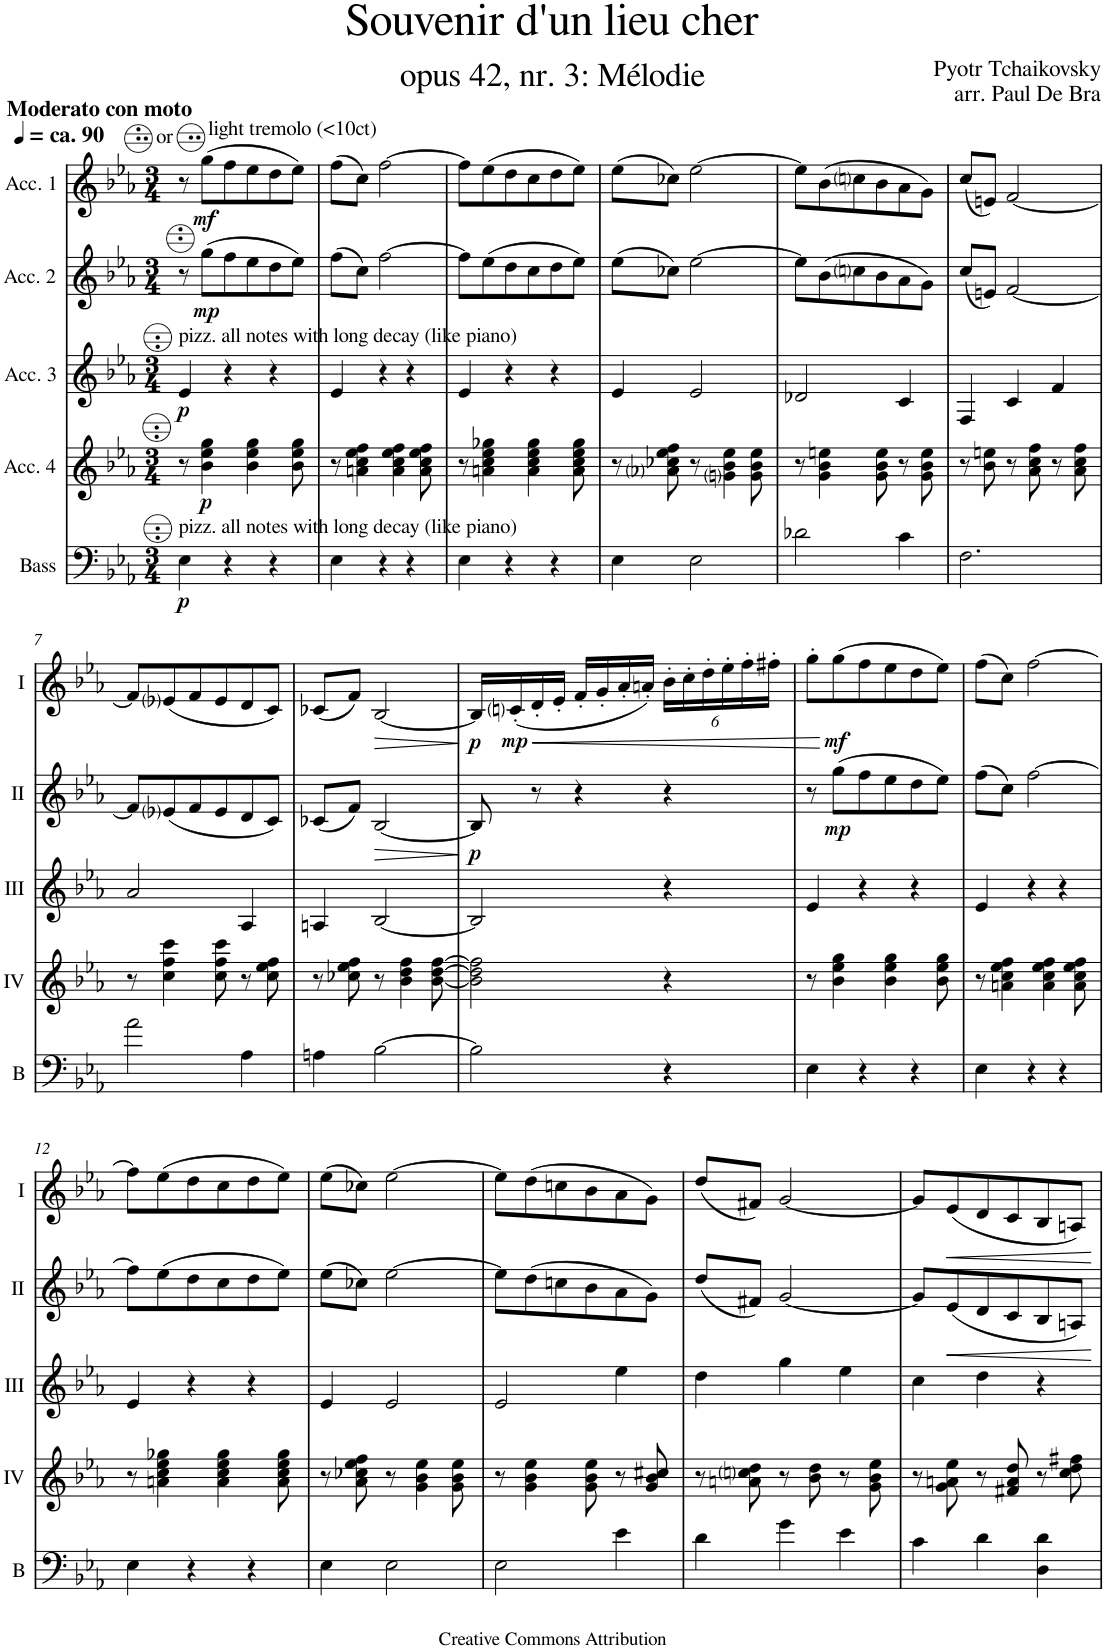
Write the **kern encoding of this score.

**kern	**dynam	**kern	**dynam	**kern	**dynam	**kern	**dynam	**kern	**dynam
*part5	*part5	*part4	*part4	*part3	*part3	*part2	*part2	*part1	*part1
*staff5	*staff5	*staff4	*staff4	*staff3	*staff3	*staff2	*staff2	*staff1	*staff1
*I"Bass	*	*I"Acc. 4	*	*I"Acc. 3	*	*I"Acc. 2	*	*I"Acc. 1	*
*I'B	*	*	*	*	*	*	*	*	*
*clefF4	*	*clefG2	*	*clefG2	*	*clefG2	*	*clefG2	*
*Trd7c12	*	*Trd7c12	*	*Trd7c12	*	*	*	*	*
*k[b-e-a-]	*	*k[b-e-a-]	*	*k[b-e-a-]	*	*k[b-e-a-]	*	*k[b-e-a-]	*
*M3/4	*	*M3/4	*	*M3/4	*	*M3/4	*	*M3/4	*
=1	=1	=1	=1	=1	=1	=1	=1	=1	=1
!	!	!	!	!	!	!	!	!LO:TX:a:B:t=ca. 90	!
!	!	!	!	!	!	!	!	!LO:TX:a:B:t=Moderato con moto	!
!	!	!	!	!	!	!	!	!LO:TX:a:t=or	!
!	!	!	!	!LO:TX:a:t=pizz. all notes with long decay (like piano)	!	!	!	!	!
!LO:TX:a:t=pizz. all notes with long decay (like piano)	!	!	!	!	!	!	!	!	!
!	!LO:DY:b	!	!	!	!LO:DY:b	!	!	!	!
4E-\	p	8r	.	4e-/	p	8r	.	8r	.
!	!	!	!	!	!	!	!	!LO:TX:a:t=light tremolo (<10ct)	!
!	!	!	!LO:DY:b	!	!	!	!LO:DY:b	!	!LO:DY:b
.	.	4b-\ 4ee-\ 4gg\	p	.	.	(8gg\L	mp	(8gg\L	mf
4r	.	.	.	4r	.	8ff\	.	8ff\	.
.	.	4b-\ 4ee-\ 4gg\	.	.	.	8ee-\	.	8ee-\	.
4r	.	.	.	4r	.	8dd\	.	8dd\	.
.	.	8b-\ 8ee-\ 8gg\	.	.	.	8ee-\J)	.	8ee-\J)	.
=2	=2	=2	=2	=2	=2	=2	=2	=2	=2
4E-\	.	8r	.	4e-/	.	(8ff\L	.	(8ff\L	.
.	.	4an\ 4cc\ 4ee-\ 4ff\	.	.	.	8cc\J)	.	8cc\J)	.
4r	.	.	.	4r	.	[2ff\	.	[2ff\	.
.	.	4a\ 4cc\ 4ee-\ 4ff\	.	.	.	.	.	.	.
4r	.	.	.	4r	.	.	.	.	.
.	.	8a\ 8cc\ 8ee-\ 8ff\	.	.	.	.	.	.	.
=3	=3	=3	=3	=3	=3	=3	=3	=3	=3
4E-\	.	8r	.	4e-/	.	8ff\L]	.	8ff\L]	.
.	.	4an\ 4cc\ 4ee-\ 4gg-X\	.	.	.	(8ee-\	.	(8ee-\	.
4r	.	.	.	4r	.	8dd\	.	8dd\	.
.	.	4a\ 4cc\ 4ee-\ 4gg-\	.	.	.	8cc\	.	8cc\	.
4r	.	.	.	4r	.	8dd\	.	8dd\	.
.	.	8a\ 8cc\ 8ee-\ 8gg-\	.	.	.	8ee-\J)	.	8ee-\J)	.
=4	=4	=4	=4	=4	=4	=4	=4	=4	=4
4E-\	.	8r	.	4e-/	.	(8ee-\L	.	(8ee-\L	.
.	.	8a-i\ 8cc-X\ 8ee-\ 8ff\	.	.	.	8cc-X\J)	.	8cc-X\J)	.
2E-\	.	8r	.	2e-/	.	[2ee-\	.	[2ee-\	.
.	.	4gni\ 4b-\ 4ee-\	.	.	.	.	.	.	.
.	.	8g\ 8b-\ 8ee-\	.	.	.	.	.	.	.
=5	=5	=5	=5	=5	=5	=5	=5	=5	=5
2d-X\	.	8r	.	2d-X/	.	8ee-\L]	.	8ee-\L]	.
.	.	4g\ 4b-\ 4een\	.	.	.	(8b-\	.	(8b-\	.
.	.	.	.	.	.	8ccni\	.	8ccni\	.
.	.	8g\ 8b-\ 8ee\	.	.	.	8b-\	.	8b-\	.
4c\	.	8r	.	4c/	.	8a-\	.	8a-\	.
.	.	8g\ 8b-\ 8ee\	.	.	.	8g\J)	.	8g\J)	.
=6	=6	=6	=6	=6	=6	=6	=6	=6	=6
2.F\	.	8r	.	4F/	.	(8cc/L	.	(8cc/L	.
.	.	8b-\ 8een\	.	.	.	8en/J)	.	8en/J)	.
.	.	8r	.	4c/	.	[2f/	.	[2f/	.
.	.	8a-\ 8cc\ 8ff\	.	.	.	.	.	.	.
.	.	8r	.	4f/	.	.	.	.	.
.	.	8a-\ 8cc\ 8ff\	.	.	.	.	.	.	.
!!LO:LB:g=z
=7	=7	=7	=7	=7	=7	=7	=7	=7	=7
2a-\	.	8r	.	2a-/	.	8f/L]	.	8f/L]	.
.	.	4cc\ 4ff\ 4ccc\	.	.	.	(8e-i/	.	(8e-i/	.
.	.	.	.	.	.	8f/	.	8f/	.
.	.	8cc\ 8ff\ 8ccc\	.	.	.	8e-/	.	8e-/	.
4A-\	.	8r	.	4A-/	.	8d/	.	8d/	.
.	.	8cc\ 8ee-\ 8ff\	.	.	.	8c/J)	.	8c/J)	.
=8	=8	=8	=8	=8	=8	=8	=8	=8	=8
4An\	.	8r	.	4An/	.	(8c-X/L	.	(8c-X/L	.
.	.	8cc-X\ 8ee-\ 8ff\	.	.	.	8f/J)	.	8f/J)	.
!	!	!	!	!	!	!	!LO:HP:b	!	!LO:HP:b
[2B-\	.	8r	.	[2B-/	.	[2B-/	>	[2B-/	>
.	.	4b-\ 4dd\ 4ff\	.	.	.	.	.	.	.
.	.	[8b-\ [8dd\ [8ff\	.	.	.	.	.	.	.
.	.	.	.	.	.	.	]	.	]
=9	=9	=9	=9	=9	=9	=9	=9	=9	=9
!	!	!	!	!	!	!	!LO:DY:b	!	!LO:DY:b
2B-\]	.	2b-\] 2dd\] 2ff\]	.	2B-/]	.	8B-/]	p	16B-/LL]	p
!	!	!	!	!	!	!	!	!	!LO:HP:b
!	!	!	!	!	!	!	!	!	!LO:DY:n=1:b
.	.	.	.	.	.	.	.	(16cni'/	< mp
.	.	.	.	.	.	8r	.	16d'/	.
.	.	.	.	.	.	.	.	16e-'/JJ	.
.	.	.	.	.	.	4r	.	16f'/LL	.
.	.	.	.	.	.	.	.	16g'/	.
.	.	.	.	.	.	.	.	16a-'/	.
.	.	.	.	.	.	.	.	16an'/JJ)	.
*	*	*	*	*	*	*	*	*Xbrackettup	*
4r	.	4r	.	4r	.	4r	.	24b-'\LL	.
.	.	.	.	.	.	.	.	24cc'\	.
.	.	.	.	.	.	.	.	24dd'\	.
.	.	.	.	.	.	.	.	24ee-'\	.
.	.	.	.	.	.	.	.	24ff'\	.
.	.	.	.	.	.	.	.	24ff#X'\JJ	.
=10	=10	=10	=10	=10	=10	=10	=10	=10	=10
4E-\	.	8r	.	4e-/	.	8r	.	8gg'\L	.
!	!	!	!	!	!	!	!LO:DY:b	!	!LO:DY:n=1:b
.	.	4b-\ 4ee-\ 4gg\	.	.	.	(8gg\L	mp	(8gg\	[ mf
4r	.	.	.	4r	.	8ff\	.	8ff\	.
.	.	4b-\ 4ee-\ 4gg\	.	.	.	8ee-\	.	8ee-\	.
4r	.	.	.	4r	.	8dd\	.	8dd\	.
.	.	8b-\ 8ee-\ 8gg\	.	.	.	8ee-\J)	.	8ee-\J)	.
=11	=11	=11	=11	=11	=11	=11	=11	=11	=11
4E-\	.	8r	.	4e-/	.	(8ff\L	.	(8ff\L	.
.	.	4an\ 4cc\ 4ee-\ 4ff\	.	.	.	8cc\J)	.	8cc\J)	.
4r	.	.	.	4r	.	[2ff\	.	[2ff\	.
.	.	4a\ 4cc\ 4ee-\ 4ff\	.	.	.	.	.	.	.
4r	.	.	.	4r	.	.	.	.	.
.	.	8a\ 8cc\ 8ee-\ 8ff\	.	.	.	.	.	.	.
!!LO:LB:g=z
=12	=12	=12	=12	=12	=12	=12	=12	=12	=12
4E-\	.	8r	.	4e-/	.	8ff\L]	.	8ff\L]	.
.	.	4an\ 4cc\ 4ee-\ 4gg-X\	.	.	.	(8ee-\	.	(8ee-\	.
4r	.	.	.	4r	.	8dd\	.	8dd\	.
.	.	4a\ 4cc\ 4ee-\ 4gg-\	.	.	.	8cc\	.	8cc\	.
4r	.	.	.	4r	.	8dd\	.	8dd\	.
.	.	8a\ 8cc\ 8ee-\ 8gg-\	.	.	.	8ee-\J)	.	8ee-\J)	.
=13	=13	=13	=13	=13	=13	=13	=13	=13	=13
4E-\	.	8r	.	4e-/	.	(8ee-\L	.	(8ee-\L	.
.	.	8a-\ 8cc-X\ 8ee-\ 8ff\	.	.	.	8cc-X\J)	.	8cc-X\J)	.
2E-\	.	8r	.	2e-/	.	[2ee-\	.	[2ee-\	.
.	.	4g\ 4b-\ 4ee-\	.	.	.	.	.	.	.
.	.	8g\ 8b-\ 8ee-\	.	.	.	.	.	.	.
=14	=14	=14	=14	=14	=14	=14	=14	=14	=14
2E-\	.	8r	.	2e-/	.	8ee-\L]	.	8ee-\L]	.
.	.	4g\ 4b-\ 4ee-\	.	.	.	(8dd\	.	(8dd\	.
.	.	.	.	.	.	8ccn\	.	8ccn\	.
.	.	8g\ 8b-\ 8ee-\	.	.	.	8b-\	.	8b-\	.
4e-\	.	8r	.	4ee-\	.	8a-\	.	8a-\	.
.	.	8g/ 8b-/ 8cc#X/	.	.	.	8g\J)	.	8g\J)	.
=15	=15	=15	=15	=15	=15	=15	=15	=15	=15
4d\	.	8r	.	4dd\	.	(8dd/L	.	(8dd/L	.
.	.	8an\ 8ccni\ 8dd\	.	.	.	8f#X/J)	.	8f#X/J)	.
4g\	.	8r	.	4gg\	.	[2g/	.	[2g/	.
.	.	8b-\ 8dd\	.	.	.	.	.	.	.
4e-\	.	8r	.	4ee-\	.	.	.	.	.
.	.	8g\ 8b-\ 8ee-\	.	.	.	.	.	.	.
=16	=16	=16	=16	=16	=16	=16	=16	=16	=16
4c\	.	8r	.	4cc\	.	8g/L]	.	8g/L]	.
!	!	!	!	!	!	!	!LO:HP:b	!	!LO:HP:b
.	.	8g\ 8an\ 8ee-\	.	.	.	(8e-/	<	(8e-/	<
4d\	.	8r	.	4dd\	.	8d/	.	8d/	.
.	.	8f#X/ 8a/ 8dd/	.	.	.	8c/	.	8c/	.
4D\ 4d\	.	8r	.	4r	.	8B-/	.	8B-/	.
.	.	8cc\ 8dd\ 8ff#X\	.	.	.	8An/J)	.	8An/J)	.
.	.	.	.	.	.	.	[	.	[
=	=	=	=	=	=	=	=	=	=
*-	*-	*-	*-	*-	*-	*-	*-	*-	*-
